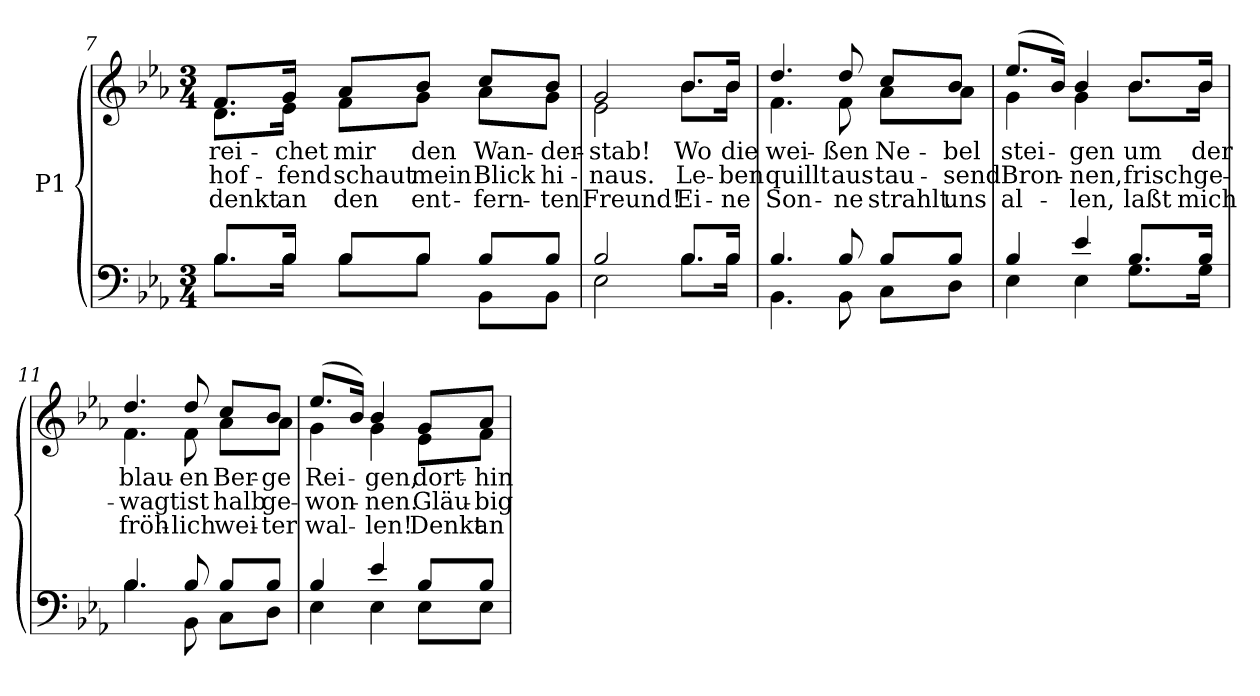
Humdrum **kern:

**kern	**kern	**text	**text	**text
*part1	*part1	*part1	*part1	*part1
*staff2	*staff1	*staff1	*staff1	*staff1
*I"P1	*	*	*	*
*clefF4	*clefG2	*	*	*
*k[b-e-a-]	*k[b-e-a-]	*	*	*
*E-:	*E-:	*	*	*
*M3/4	*M3/4	*	*	*
=7	=7	=7	=7	=7
*^	*	*	*	*
!	!	!	!LO:LY:b:color=#000000	!LO:LY:b:color=#000000	!LO:LY:b:color=#000000
*	*	*^	*	*	*
8.B-i/L	8.B-i\L	8.fi/L	8.di\L	rei-	hof-	denkt
!	!	!	!	!LO:LY:b:color=#000000	!LO:LY:b:color=#000000	!LO:LY:b:color=#000000
16B-i/Jk	16B-i\Jk	16gi/Jk	16e-i\Jk	-chet	-fend	an
!	!	!	!	!LO:LY:b:color=#000000	!LO:LY:b:color=#000000	!LO:LY:b:color=#000000
8B-i/L	8B-i\L	8a-i/L	8fi\L	mir	schaut	den
!	!	!	!	!LO:LY:b:color=#000000	!LO:LY:b:color=#000000	!LO:LY:b:color=#000000
8B-i/J	8B-i\J	8b-i/J	8gi\J	den	mein	ent-
!	!	!	!	!LO:LY:b:color=#000000	!LO:LY:b:color=#000000	!LO:LY:b:color=#000000
8B-i/L	8BB-i\L	8cci/L	8a-i\L	Wan-	Blick	-fern-
!	!	!	!	!LO:LY:b:color=#000000	!LO:LY:b:color=#000000	!LO:LY:b:color=#000000
8B-i/J	8BB-i\J	8b-i/J	8gi\J	-der-	hi-	-ten
=8	=8	=8	=8	=8	=8	=8
!	!	!	!	!LO:LY:b:color=#000000	!LO:LY:b:color=#000000	!LO:LY:b:color=#000000
2B-i/	2E-i\	2gi/	2e-i\	-stab!	-naus.	Freund!
!	!	!	!	!LO:LY:b:color=#000000	!LO:LY:b:color=#000000	!LO:LY:b:color=#000000
8.B-i/L	8.B-i\L	8.b-i/L	8.b-i\L	Wo	Le-	Ei-
!	!	!	!	!LO:LY:b:color=#000000	!LO:LY:b:color=#000000	!LO:LY:b:color=#000000
16B-i/Jk	16B-i\Jk	16b-i/Jk	16b-i\Jk	die	-ben	-ne
!!LO:LB:g=z	!!
=9	=9	=9	=9	=9	=9	=9
!	!	!	!	!LO:LY:b:color=#000000	!LO:LY:b:color=#000000	!LO:LY:b:color=#000000
4.B-i/	4.BB-i\	4.ddi/	4.fi\	wei-	quillt	Son-
!	!	!	!	!LO:LY:b:color=#000000	!LO:LY:b:color=#000000	!LO:LY:b:color=#000000
8B-i/	8BB-i\	8ddi/	8fi\	-ßen	aus	-ne
!	!	!	!	!LO:LY:b:color=#000000	!LO:LY:b:color=#000000	!LO:LY:b:color=#000000
8B-i/L	8Ci\L	8cci/L	8a-i\L	Ne-	tau-	strahlt
!	!	!	!	!LO:LY:b:color=#000000	!LO:LY:b:color=#000000	!LO:LY:b:color=#000000
8B-i/J	8Di\J	8b-i/J	8a-i\J	-bel	-send	uns
=10	=10	=10	=10	=10	=10	=10
!	!	!	!	!LO:LY:b:color=#000000	!LO:LY:b:color=#000000	!LO:LY:b:color=#000000
4B-i/	4E-i\	(8.ee-i/L	4gi\	stei-	Bron-	al-
.	.	16b-i/Jk)	.	.	.	.
!	!	!	!	!LO:LY:b:color=#000000	!LO:LY:b:color=#000000	!LO:LY:b:color=#000000
4e-i/	4E-i\	4b-i/	4gi\	-gen	-nen,	-len,
!	!	!	!	!LO:LY:b:color=#000000	!LO:LY:b:color=#000000	!LO:LY:b:color=#000000
8.B-i/L	8.Gi\L	8.b-i/L	8.b-i\L	um	frisch	laßt
!	!	!	!	!LO:LY:b:color=#000000	!LO:LY:b:color=#000000	!LO:LY:b:color=#000000
16B-i/Jk	16Gi\Jk	16b-i/Jk	16b-i\Jk	der	ge-	mich
=11	=11	=11	=11	=11	=11	=11
!	!	!	!	!LO:LY:b:color=#000000	!LO:LY:b:color=#000000	!LO:LY:b:color=#000000
4.B-i/	4.B-i\	4.ddi/	4.fi\	blau-	-wagt	fröh-
!	!	!	!	!LO:LY:b:color=#000000	!LO:LY:b:color=#000000	!LO:LY:b:color=#000000
8B-i/	8BB-i\	8ddi/	8fi\	-en	ist	-lich
!	!	!	!	!LO:LY:b:color=#000000	!LO:LY:b:color=#000000	!LO:LY:b:color=#000000
8B-i/L	8Ci\L	8cci/L	8a-i\L	Ber-	halb	wei-
!	!	!	!	!LO:LY:b:color=#000000	!LO:LY:b:color=#000000	!LO:LY:b:color=#000000
8B-i/J	8Di\J	8b-i/J	8a-i\J	-ge	ge-	-ter
=12	=12	=12	=12	=12	=12	=12
!	!	!	!	!LO:LY:b:color=#000000	!LO:LY:b:color=#000000	!LO:LY:b:color=#000000
4B-i/	4E-i\	(8.ee-i/L	4gi\	Rei-	-won-	wal-
.	.	16b-i/Jk)	.	.	.	.
!	!	!	!	!LO:LY:b:color=#000000	!LO:LY:b:color=#000000	!LO:LY:b:color=#000000
4e-i/	4E-i\	4b-i/	4gi\	-gen,	-nen.	-len!
!	!	!	!	!LO:LY:b:color=#000000	!LO:LY:b:color=#000000	!LO:LY:b:color=#000000
8B-i/L	8E-i\L	8gi/L	8e-i\L	dort-	Gläu-	Denkt
!	!	!	!	!LO:LY:b:color=#000000	!LO:LY:b:color=#000000	!LO:LY:b:color=#000000
8B-i/J	8E-i\J	8a-i/J	8fi\J	-hin	-big	an
*v	*v	*	*	*	*	*
*	*v	*v	*	*	*
=	=	=	=	=
*-	*-	*-	*-	*-
